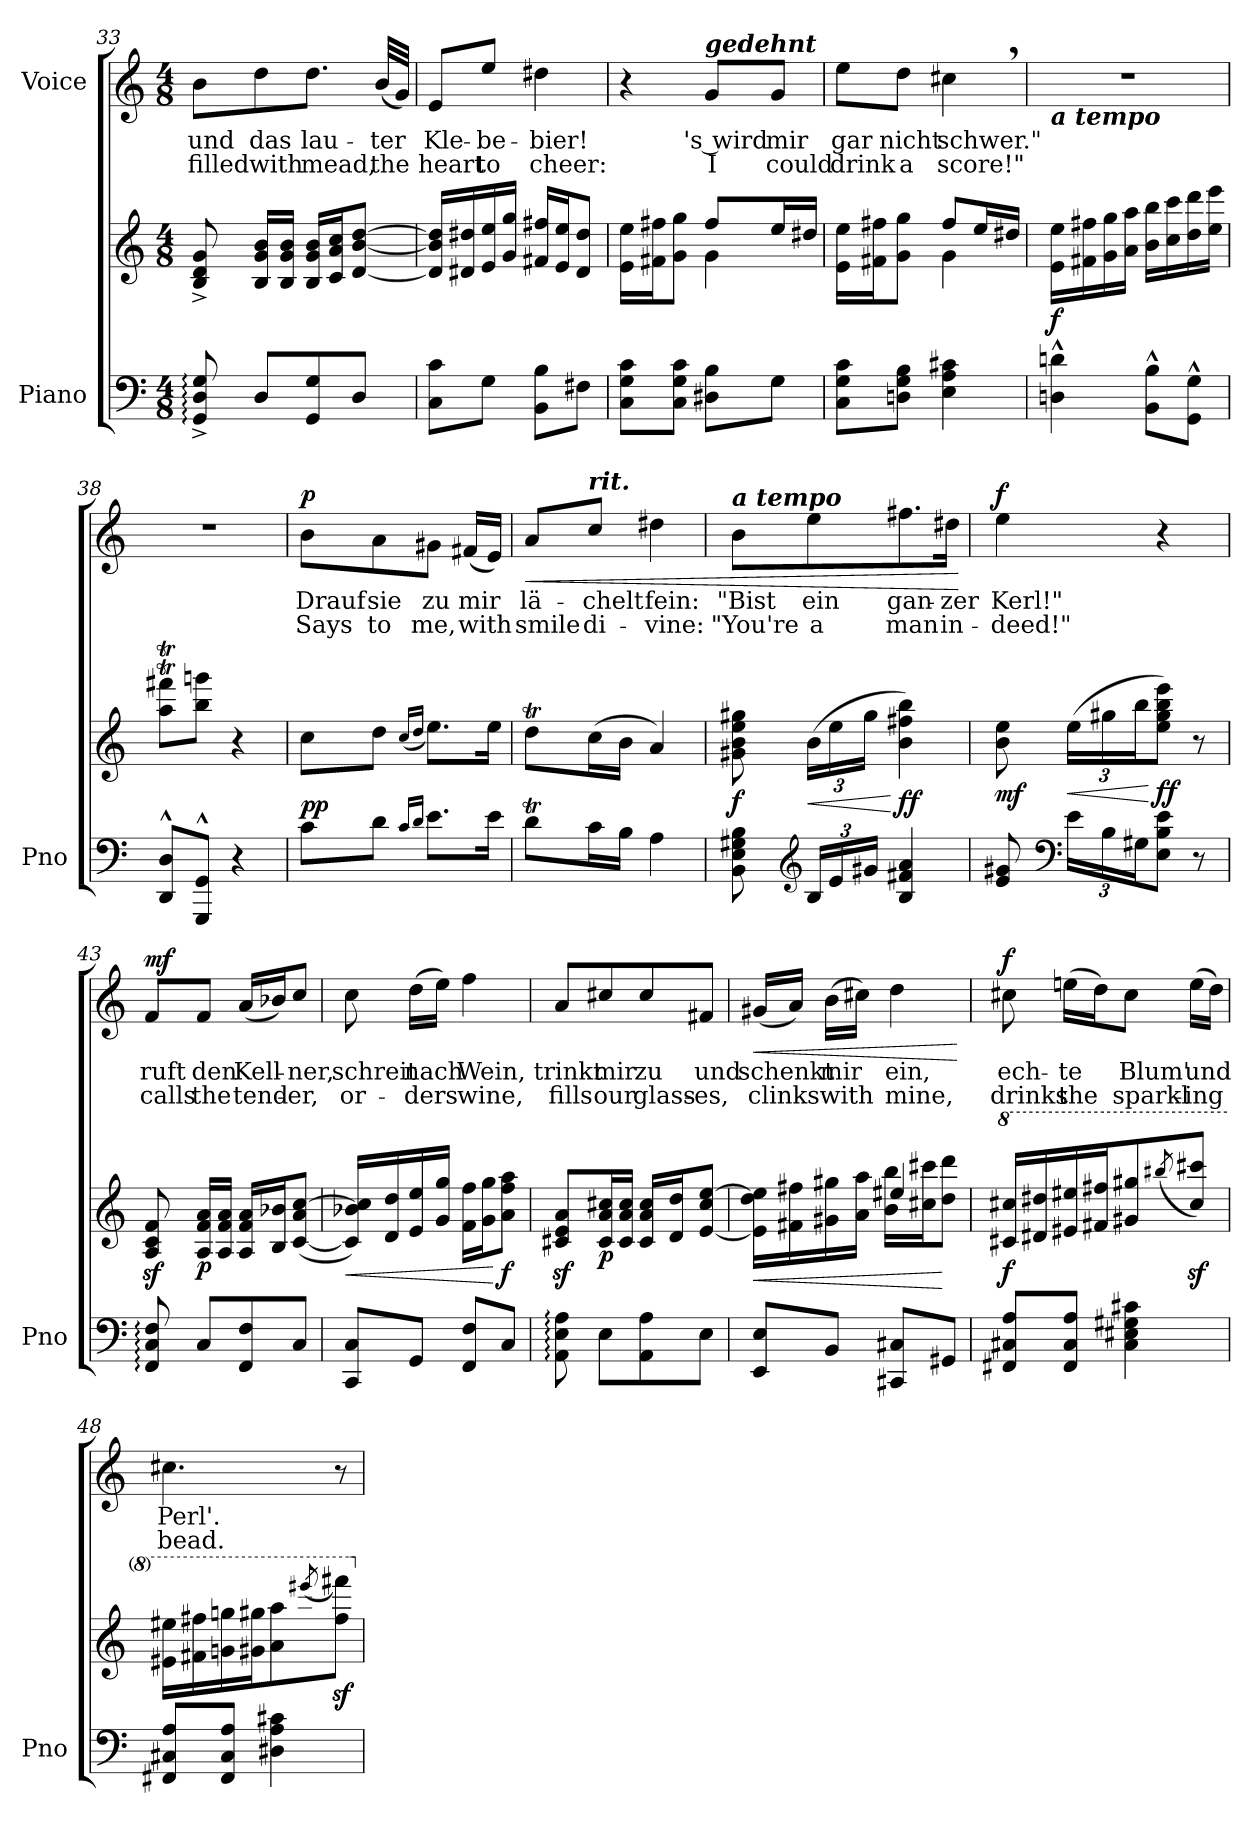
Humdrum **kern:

**kern	**kern	**dynam	**kern	**text	**text	**dynam
*part2	*part2	*part2	*part1	*part1	*part1	*part1
*staff3	*staff2	*staff2/3	*staff1	*staff1	*staff1	*staff1
*I"Piano	*	*	*I"Voice	*	*	*
*I'Pno	*	*	*	*	*	*
*clefF4	*clefG2	*	*clefG2	*	*	*
*k[]	*k[]	*	*k[]	*	*	*
*M4/8	*M4/8	*	*M4/8	*	*	*
=33	=33	=33	=33	=33	=33	=33
!	!	!	!	!LO:LY:b	!LO:LY:b	!
8GG/:^ 8D/:^ 8G/:^	8B/^ 8d/^ 8g/^	.	8b\L	und	filled	.
!	!	!	!	!LO:LY:b	!LO:LY:b	!
8D/L	16B/ 16g/ 16b/LL	.	8dd\	das	with	.
.	16B/ 16g/ 16b/JJ	.	.	.	.	.
!	!	!	!	!LO:LY:b	!LO:LY:b	!
8GG/ 8G/	16B/ 16g/ 16b/LL	.	8.dd\J	lau-	mead,	.
.	16c/ 16a/ 16cc/J	.	.	.	.	.
8D/J	[8d/ [8b/ [8dd/J	.	.	.	.	.
!	!	!	!	!LO:LY:b	!LO:LY:b	!
.	.	.	(<32b/LLL	-ter	the	.
.	.	.	32g/JJJ)	.	.	.
=34	=34	=34	=34	=34	=34	=34
!	!	!	!	!LO:LY:b	!LO:LY:b	!
8C\ 8c\L	16d/] 16b/] 16dd/]LL	.	8e/L	Kle-	heart	.
.	16d#X/ 16dd#X/	.	.	.	.	.
!	!	!	!	!LO:LY:b	!LO:LY:b	!
8G\J	16e/ 16ee/	.	8ee/J	-be-	to	.
.	16g/ 16gg/JJ	.	.	.	.	.
!	!	!	!	!LO:LY:b	!LO:LY:b	!
8BB\ 8B\L	16f#X/ 16ff#X/LL	.	4dd#X\	-bier!	cheer:	.
.	16e/ 16ee/J	.	.	.	.	.
8F#X\J	8d#/ 8dd#/J	.	.	.	.	.
!!LO:LB:g=z
=35	=35	=35	=35	=35	=35	=35
*	*^	*	*	*	*	*
8C\ 8G\ 8c\L	4rddyy	16e\ 16ee\LL	.	4r	.	.	.
.	.	16f#X\ 16ff#X\J	.	.	.	.	.
8C\ 8G\ 8c\J	.	8g\ 8gg\J	.	.	.	.	.
!	!	!	!	!LO:TX:a:Bi:t=gedehnt	!	!	!
!	!	!	!	!	!LO:LY:b	!LO:LY:b	!
8D#X\ 8B\L	8ff#/L	4g\	.	8g/L	's wird	I	.
!	!	!	!	!	!LO:LY:b	!LO:LY:b	!
8G\J	16ee/L	.	.	8g/J	mir	could	.
.	16dd#X/JJ	.	.	.	.	.	.
=36	=36	=36	=36	=36	=36	=36	=36
*	*	*	*	*MM65	*	*	*
!	!	!	!	!	!LO:LY:b	!LO:LY:b	!
8C\ 8G\ 8c\L	4rddyy	16e\ 16ee\LL	.	8ee\L	gar	drink	.
.	.	16f#X\ 16ff#X\J	.	.	.	.	.
!	!	!	!	!	!LO:LY:b	!LO:LY:b	!
8Dn\ 8G\ 8B\J	.	8g\ 8gg\J	.	8dd\J	nicht	a	.
*	*	*	*	*MM60	*	*	*
!	!	!	!	!	!LO:LY:b	!LO:LY:b	!
4E\ 4A\ 4c#X\	8ff#/L	4g\	.	4cc#X,\	schwer."	score!"	.
.	16ee/L	.	.	.	.	.	.
.	16dd#X/JJ	.	.	.	.	.	.
*	*v	*v	*	*	*	*	*
=37	=37	=37	=37	=37	=37	=37
!	!	!	!LO:TX:b:Bi:t=a tempo	!	!	!
!	!	!LO:DY:b	!	!	!	!
4Dn\^^ 4dn\^^	16e\ 16ee\LL	f	2r	.	.	.
.	16f#X\ 16ff#X\	.	.	.	.	.
.	16g\ 16gg\	.	.	.	.	.
.	16a\ 16aa\JJ	.	.	.	.	.
8BB\^^ 8B\^^L	16b\ 16bb\LL	.	.	.	.	.
.	16cc\ 16ccc\	.	.	.	.	.
8GG\^^ 8G\^^J	16dd\ 16ddd\	.	.	.	.	.
.	16ee\ 16eee\JJ	.	.	.	.	.
=38	=38	=38	=38	=38	=38	=38
8DD/^^ 8D/^^L	8aa\T 8fff#X\TL	.	2r	.	.	.
8GGG/^^ 8GG/^^J	8bb\ 8ggg\J	.	.	.	.	.
4r	4r	.	.	.	.	.
=39	=39	=39	=39	=39	=39	=39
!	!	!LO:DY:a=2	!	!LO:LY:b	!LO:LY:b	!LO:DY:a
8c\L	8cc\L	pp	8b\L	Drauf	Says	p
!	!	!	!	!LO:LY:b	!LO:LY:b	!
8d\J	8dd\J	.	8a\	sie	to	.
16qc/LL	(<16qcc/LL	.	.	.	.	.
16qd/JJ	16qdd/JJ	.	.	.	.	.
!	!	!	!	!LO:LY:b	!LO:LY:b	!
8.e\L	8.ee\L)	.	8g#X\J	zu	me,	.
!	!	!	!	!LO:LY:b	!LO:LY:b	!
.	.	.	(<16f#X/LL	mir	with	.
16e\Jk	16ee\Jk	.	16e/JJ)	.	.	.
!!LO:LB:g=z
=40	=40	=40	=40	=40	=40	=40
!	!	!	!	!LO:LY:b	!LO:LY:b	!LO:HP:b
8dT\L	8ddT\L	.	8a/L	lä-	smile	<
!	!	!	!LO:TX:a:Bi:t=rit.	!	!	!
!	!	!	!	!LO:LY:b	!LO:LY:b	!
16c\L	(>16cc\L	.	8cc/J	-chelt	di-	.
16B\JJ	16b\JJ	.	.	.	.	.
*	*	*	*MM60	*	*	*
!	!	!	!	!LO:LY:b	!LO:LY:b	!
4A\	4a/)	.	4dd#X\	fein:	-vine:	.
=41	=41	=41	=41	=41	=41	=41
!	!	!	!LO:TX:a:Bi:t=a tempo	!	!	!
!	!	!LO:DY:b	!	!LO:LY:b	!LO:LY:b	!
8BB\ 8E\ 8G#X\ 8B\	8g#X\ 8b\ 8ee\ 8gg#X\	f	8b\L	"Bist	"You're	.
*clefG2	*	*	*	*	*	*
*Xbrackettup	*Xbrackettup	*	*	*	*	*
!	!	!LO:HP:b	!	!LO:LY:b	!LO:LY:b	!
24B/LL	(>24b\LL	<	8ee\	ein	a	.
24e/	24ee\	.	.	.	.	.
24g#X/JJ	24gg#\JJ	.	.	.	.	.
!	!	!LO:DY:n=1:b	!	!LO:LY:b	!LO:LY:b	!
4B/ 4f#X/ 4a/	4b\ 4ff#X\ 4bb\)	[ ff	8.ff#X\	gan-	man	.
!	!	!	!	!LO:LY:b	!LO:LY:b	!
.	.	.	16dd#X\Jk	-zer	in-	.
.	.	.	.	.	.	[
=42	=42	=42	=42	=42	=42	=42
!	!	!LO:DY:b	!	!LO:LY:b	!LO:LY:b	!LO:DY:a
8e/ 8g#X/	8b\ 8ee\	mf	4ee\	Kerl!"	-deed!"	f
*clefF4	*	*	*	*	*	*
!	!	!LO:HP:b	!	!	!	!
24e\LL	(>24ee\LL	<	.	.	.	.
24B\	24gg#X\	.	.	.	.	.
24G#X\J	24bb\J	.	.	.	.	.
!	!	!LO:DY:n=1:b	!	!	!	!
8E\ 8B\ 8e\J	8ee\ 8gg#\ 8bb\ 8eee\J)	[ ff	4r	.	.	.
8r	8r	.	.	.	.	.
=43	=43	=43	=43	=43	=43	=43
!	!	!	!	!LO:LY:b	!LO:LY:b	!LO:DY:a
8FF/: 8C/: 8F/:	8A/z< 8c/z< 8f/z<	.	8f/L	ruft	calls	mf
!	!	!LO:DY:b	!	!LO:LY:b	!LO:LY:b	!
8C/L	16A/ 16f/ 16a/LL	p	8f/J	den	the	.
.	16A/ 16f/ 16a/JJ	.	.	.	.	.
!	!	!	!	!LO:LY:b	!LO:LY:b	!
8FF/ 8F/	16A/ 16f/ 16a/LL	.	(<16a/LL	Kell-	tend-	.
.	16B/ 16b-X/J	.	16b-X/J)	.	.	.
!	!	!	!	!LO:LY:b	!LO:LY:b	!
8C/J	(>[8c/ 8a/ [8cc/J	.	8cc/J	-ner,	-er,	.
=44	=44	=44	=44	=44	=44	=44
!	!	!LO:HP:b	!	!LO:LY:b	!LO:LY:b	!
8CC/ 8C/L	16c/] 16b-X/ 16cc/]LL)	<	8cc\	schreit	or-	.
.	16d/ 16dd/	.	.	.	.	.
!	!	!	!	!LO:LY:b	!LO:LY:b	!
8GG/J	16e/ 16ee/	.	(>16dd\LL	nach	-ders	.
.	16g/ 16gg/JJ	.	16ee\JJ)	.	.	.
!	!	!	!	!LO:LY:b	!LO:LY:b	!
8FF/ 8F/L	16f\ 16ff\LL	.	4ff\	Wein,	wine,	.
.	16g\ 16gg\J	.	.	.	.	.
!	!	!LO:DY:n=1:b	!	!	!	!
8C/J	8a\ 8ff\ 8aa\J	[ f	.	.	.	.
!!LO:LB:g=z
=45	=45	=45	=45	=45	=45	=45
!	!	!	!	!LO:LY:b	!LO:LY:b	!
8AA\: 8E\: 8A\:	8c#X/z< 8e/z< 8a/z<L	.	8a/L	trinkt	fills	.
!	!	!LO:DY:b	!	!LO:LY:b	!LO:LY:b	!
8E\L	16c#/ 16a/ 16cc#X/L	p	8cc#X/	mir	our	.
.	16c#/ 16a/ 16cc#/JJ	.	.	.	.	.
!	!	!	!	!LO:LY:b	!LO:LY:b	!
8AA\ 8A\	16c#/ 16a/ 16cc#/LL	.	8cc#/	zu	glass-	.
.	16d/ 16dd/J	.	.	.	.	.
!	!	!	!	!LO:LY:b	!LO:LY:b	!
8E\J	[8e/ 8cc#/ [8ee/J	.	8f#X/J	und	-es,	.
=46	=46	=46	=46	=46	=46	=46
!	!	!LO:HP:b	!	!LO:LY:b	!LO:LY:b	!LO:HP:b
*	*^	*	*	*	*	*
8EE/ 8E/L	4rffyy	16e\] 16dd\ 16ee\]LL	<	(<16g#X/LL	schenkt	clinks	<
.	.	16f#X\ 16ff#X\	.	16a/JJ)	.	.	.
!	!	!	!	!	!LO:LY:b	!LO:LY:b	!
8BB/J	.	16g#X\ 16gg#X\	.	(>16b\LL	mir	with	.
.	.	16a\ 16aa\JJ	.	16cc#X\JJ)	.	.	.
!	!	!	!	!	!LO:LY:b	!LO:LY:b	!
8CC#X/ 8C#X/L	4ee#X/	16b\ 16bb\LL	.	4dd\	ein,	mine,	.
.	.	16cc#X\ 16ccc#X\J	.	.	.	.	.
8GG#X/J	.	8dd\ 8ddd\J	[	.	.	.	.
*	*v	*v	*	*	*	*	*
.	.	.	.	.	.	[
=47	=47	=47	=47	=47	=47	=47
*	*8va	*	*	*	*	*
!	!	!LO:DY:b	!	!LO:LY:b	!LO:LY:b	!LO:DY:a
8FF#X/ 8C#X/ 8A/L	16cc#X/ 16ccc#X/LL	f	8cc#X\	ech-	drinks	f
.	16dd#X/ 16ddd#X/	.	.	.	.	.
!	!	!	!	!LO:LY:b	!LO:LY:b	!
8FF#/ 8C#/ 8A/J	16ee#X/ 16eee#X/	.	(>16een\LL	-te	the	.
.	16ff#X/ 16fff#X/J	.	16dd\J)	.	.	.
!	!	!	!	!LO:LY:b	!LO:LY:b	!
4C#\ 4E#X\ 4G#X\ 4c#X\	8gg#X/ 8ggg#X/	.	8cc#\J	Blum'	sparkl-	.
.	(<8qbbb#X/	.	.	.	.	.
!	!	!	!	!LO:LY:b	!LO:LY:b	!
.	8ccc#/z< 8cccc#X/z<J)	.	(>16ee\LL	und	-ing	.
.	.	.	16dd\JJ)	.	.	.
=48	=48	=48	=48	=48	=48	=48
!	!	!	!	!LO:LY:b	!LO:LY:b	!
8FF#X/ 8C#X/ 8A/L	16ee#X\ 16eee#X\LL	.	4.cc#X\	Perl'.	bead.	.
.	16ff#X\ 16fff#X\	.	.	.	.	.
8FF#/ 8C#/ 8A/J	16ggn\ 16gggn\	.	.	.	.	.
.	16gg#X\ 16ggg#X\J	.	.	.	.	.
4D#X\ 4A\ 4c#X\	8aa\ 8aaa\	.	.	.	.	.
.	(<8qeeee#X/	.	.	.	.	.
.	8fff#\z< 8ffff#X\z<J)	.	8r	.	.	.
*	*X8va	*	*	*	*	*
=	=	=	=	=	=	=
*-	*-	*-	*-	*-	*-	*-
